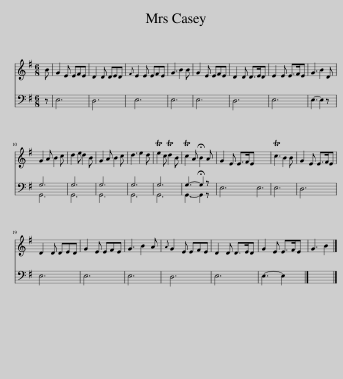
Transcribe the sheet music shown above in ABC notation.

X:1
%%score 1 ( 2 3 )
L:1/8
M:6/8
I:linebreak $
K:Emin
V:1 treble
V:2 bass
V:3 bass
V:1
 B | G2 E EFE | D2 D DED |{F} E2 E EFE | G3 B2 B | %5
 G2 E EFE | D2 D D>ED | E2 E E>FE | G3 B2 D |$ G2 A B2 c | %10
 d2 e d2 B | G2 A B2 c | d3 e2 d | Te2 c Td2 B | Tc2 A !fermata!B2 A | %15
 G2 E E>FE x6 | Tc3 B2 B | G2 E E>FE |$ D2 D DED | G2 E EFE | %20
 G3 B2 A |{A} G2 E EFE | D2 D D>ED | G2 E E>FE | G3 B2 |] %25
V:2
 z | E,6 | D,6 | E,6 | E,6 | %5
 E,6 | D,6 | E,6 | E,3- E,2 z |$ G,6 | %10
 G,6 | G,6 | G,6 | G,6 | G,3- G,2 z | %15
 E,6 E,6 | E,6 | D,6 |$ E,6 | E,6 | %20
 E,6 | D,6 | E,6 | E,3- E,2 x | x5 |] %25
V:3
 x | x6 | x6 | x6 | x6 | %5
 x6 | x6 | x6 | x6 |$ G,,6 | %10
 G,,6 | G,,6 | G,,6 | G,,6 | G,,3- !fermata!G,,2 z | %15
 x12 | x6 | x6 |$ x6 | x6 | %20
 x6 | x6 | x6 | x6 | x5 |] %25
